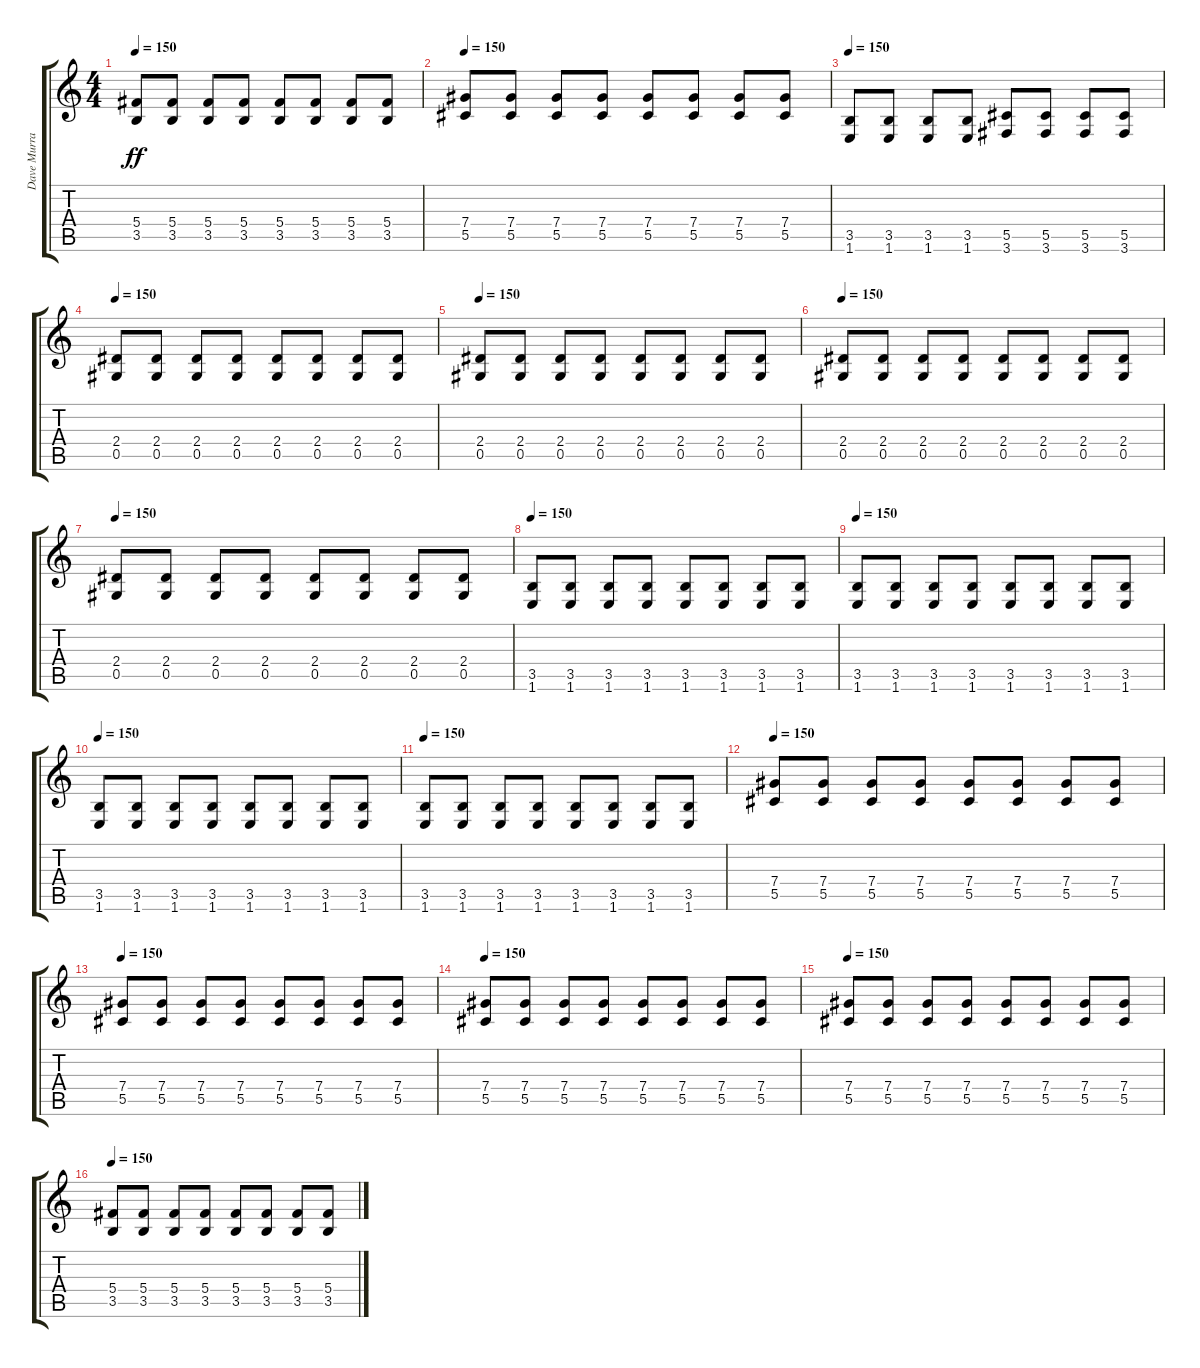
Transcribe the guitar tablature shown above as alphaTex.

\track ("Dave Murray" "Dave Murra") {instrument overdrivenguitar}
\staff {score tabs}
\tuning (Eb4 Bb3 Gb3 Db3 Ab2 Eb2) {hide}
\ts (4 4)
\tempo 150
\clef g2
\ks c
(5.4 3.5).8{dy ff} (5.4 3.5).8 (5.4 3.5).8 (5.4 3.5).8 (5.4 3.5).8 (5.4 3.5).8 (5.4 3.5).8 (5.4 3.5).8 |
\tempo 150
(7.4 5.5).8 (7.4 5.5).8 (7.4 5.5).8 (7.4 5.5).8 (7.4 5.5).8 (7.4 5.5).8 (7.4 5.5).8 (7.4 5.5).8 |
\tempo 150
(3.5 1.6).8 (3.5 1.6).8 (3.5 1.6).8 (3.5 1.6).8 (5.5 3.6).8 (5.5 3.6).8 (5.5 3.6).8 (5.5 3.6).8 |
\tempo 150
(2.4 0.5).8{volume 10 instrument electricguitarmuted} (2.4 0.5).8 (2.4 0.5).8 (2.4 0.5).8 (2.4 0.5).8 (2.4 0.5).8 (2.4 0.5).8 (2.4 0.5).8 |
\tempo 150
(2.4 0.5).8 (2.4 0.5).8 (2.4 0.5).8 (2.4 0.5).8 (2.4 0.5).8 (2.4 0.5).8 (2.4 0.5).8 (2.4 0.5).8 |
\tempo 150
(2.4 0.5).8 (2.4 0.5).8 (2.4 0.5).8 (2.4 0.5).8 (2.4 0.5).8 (2.4 0.5).8 (2.4 0.5).8 (2.4 0.5).8 |
\tempo 150
(2.4 0.5).8 (2.4 0.5).8 (2.4 0.5).8 (2.4 0.5).8 (2.4 0.5).8 (2.4 0.5).8 (2.4 0.5).8 (2.4 0.5).8 |
\tempo 150
(3.5 1.6).8 (3.5 1.6).8 (3.5 1.6).8 (3.5 1.6).8 (3.5 1.6).8 (3.5 1.6).8 (3.5 1.6).8 (3.5 1.6).8 |
\tempo 150
(3.5 1.6).8 (3.5 1.6).8 (3.5 1.6).8 (3.5 1.6).8 (3.5 1.6).8 (3.5 1.6).8 (3.5 1.6).8 (3.5 1.6).8 |
\tempo 150
(3.5 1.6).8 (3.5 1.6).8 (3.5 1.6).8 (3.5 1.6).8 (3.5 1.6).8 (3.5 1.6).8 (3.5 1.6).8 (3.5 1.6).8 |
\tempo 150
(3.5 1.6).8 (3.5 1.6).8 (3.5 1.6).8 (3.5 1.6).8 (3.5 1.6).8 (3.5 1.6).8 (3.5 1.6).8 (3.5 1.6).8 |
\tempo 150
(7.4 5.5).8 (7.4 5.5).8 (7.4 5.5).8 (7.4 5.5).8 (7.4 5.5).8 (7.4 5.5).8 (7.4 5.5).8 (7.4 5.5).8 |
\tempo 150
(7.4 5.5).8 (7.4 5.5).8 (7.4 5.5).8 (7.4 5.5).8 (7.4 5.5).8 (7.4 5.5).8 (7.4 5.5).8 (7.4 5.5).8 |
\tempo 150
(7.4 5.5).8 (7.4 5.5).8 (7.4 5.5).8 (7.4 5.5).8 (7.4 5.5).8 (7.4 5.5).8 (7.4 5.5).8 (7.4 5.5).8 |
\tempo 150
(7.4 5.5).8 (7.4 5.5).8 (7.4 5.5).8 (7.4 5.5).8 (7.4 5.5).8 (7.4 5.5).8 (7.4 5.5).8 (7.4 5.5).8 |
\tempo 150
(5.4 3.5).8 (5.4 3.5).8 (5.4 3.5).8 (5.4 3.5).8 (5.4 3.5).8 (5.4 3.5).8 (5.4 3.5).8 (5.4 3.5).8
